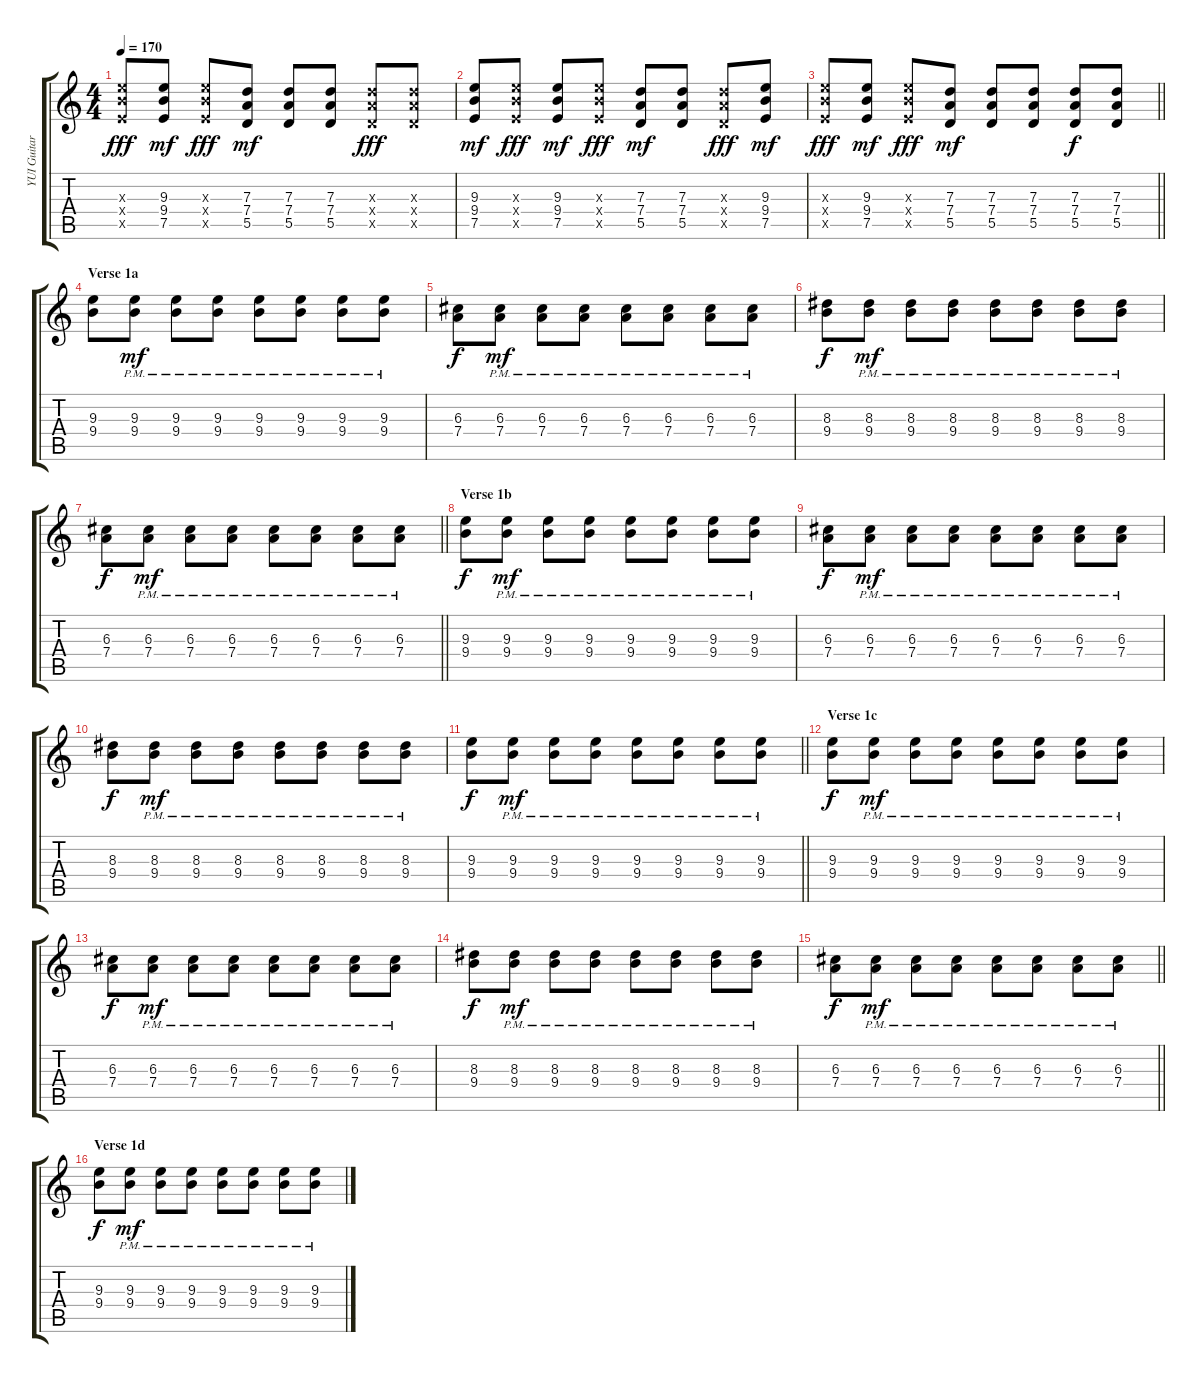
\track ("YUI Guitar (enhance)" "YUI Guitar") {instrument distortionguitar}
\staff {score tabs}
\tuning (E4 B3 G3 D3 A2 E2) {hide}
\ts (4 4)
\tempo 170
\clef g2
\ks c
(9.3{x} 9.4{x} 7.5{x}).8{dy fff} (9.3 9.4 7.5).8{dy mf} (9.3{x} 9.4{x} 7.5{x}).8{dy fff} (7.3 7.4 5.5).8{dy mf} (7.3 7.4 5.5).8 (7.3 7.4 5.5).8 (7.3{x} 7.4{x} 5.5{x}).8{dy fff} (7.3{x} 7.4{x} 5.5{x}).8 |
(9.3 9.4 7.5).8{dy mf} (9.3{x} 9.4{x} 7.5{x}).8{dy fff} (9.3 9.4 7.5).8{dy mf} (9.3{x} 9.4{x} 7.5{x}).8{dy fff} (7.3 7.4 5.5).8{dy mf} (7.3 7.4 5.5).8 (7.3{x} 7.4{x} 5.5{x}).8{dy fff} (9.3 9.4 7.5).8{dy mf} |
\barLineRight lightlight
(9.3{x} 9.4{x} 7.5{x}).8{dy fff} (9.3 9.4 7.5).8{dy mf} (9.3{x} 9.4{x} 7.5{x}).8{dy fff} (7.3 7.4 5.5).8{dy mf} (7.3 7.4 5.5).8 (7.3 7.4 5.5).8 (7.3 7.4 5.5).8{dy f} (7.3 7.4 5.5).8 |
\section ("" "Verse 1a")
(9.3 9.4).8 (9.3{pm} 9.4{pm}).8{dy mf} (9.3{pm} 9.4{pm}).8 (9.3{pm} 9.4{pm}).8 (9.3{pm} 9.4{pm}).8 (9.3{pm} 9.4{pm}).8 (9.3{pm} 9.4{pm}).8 (9.3{pm} 9.4{pm}).8 |
(6.3 7.4).8{dy f} (6.3{pm} 7.4{pm}).8{dy mf} (6.3{pm} 7.4{pm}).8 (6.3{pm} 7.4{pm}).8 (6.3{pm} 7.4{pm}).8 (6.3{pm} 7.4{pm}).8 (6.3{pm} 7.4{pm}).8 (6.3{pm} 7.4{pm}).8 |
(8.3 9.4).8{dy f} (8.3{pm} 9.4{pm}).8{dy mf} (8.3{pm} 9.4{pm}).8 (8.3{pm} 9.4{pm}).8 (8.3{pm} 9.4{pm}).8 (8.3{pm} 9.4{pm}).8 (8.3{pm} 9.4{pm}).8 (8.3{pm} 9.4{pm}).8 |
\barLineRight lightlight
(6.3 7.4).8{dy f} (6.3{pm} 7.4{pm}).8{dy mf} (6.3{pm} 7.4{pm}).8 (6.3{pm} 7.4{pm}).8 (6.3{pm} 7.4{pm}).8 (6.3{pm} 7.4{pm}).8 (6.3{pm} 7.4{pm}).8 (6.3{pm} 7.4{pm}).8 |
\section ("" "Verse 1b")
(9.3 9.4).8{dy f} (9.3{pm} 9.4{pm}).8{dy mf} (9.3{pm} 9.4{pm}).8 (9.3{pm} 9.4{pm}).8 (9.3{pm} 9.4{pm}).8 (9.3{pm} 9.4{pm}).8 (9.3{pm} 9.4{pm}).8 (9.3{pm} 9.4{pm}).8 |
(6.3 7.4).8{dy f} (6.3{pm} 7.4{pm}).8{dy mf} (6.3{pm} 7.4{pm}).8 (6.3{pm} 7.4{pm}).8 (6.3{pm} 7.4{pm}).8 (6.3{pm} 7.4{pm}).8 (6.3{pm} 7.4{pm}).8 (6.3{pm} 7.4{pm}).8 |
(8.3 9.4).8{dy f} (8.3{pm} 9.4{pm}).8{dy mf} (8.3{pm} 9.4{pm}).8 (8.3{pm} 9.4{pm}).8 (8.3{pm} 9.4{pm}).8 (8.3{pm} 9.4{pm}).8 (8.3{pm} 9.4{pm}).8 (8.3{pm} 9.4{pm}).8 |
\barLineRight lightlight
(9.3 9.4).8{dy f} (9.3{pm} 9.4{pm}).8{dy mf} (9.3{pm} 9.4{pm}).8 (9.3{pm} 9.4{pm}).8 (9.3{pm} 9.4{pm}).8 (9.3{pm} 9.4{pm}).8 (9.3{pm} 9.4{pm}).8 (9.3{pm} 9.4{pm}).8 |
\section ("" "Verse 1c")
(9.3 9.4).8{dy f} (9.3{pm} 9.4{pm}).8{dy mf} (9.3{pm} 9.4{pm}).8 (9.3{pm} 9.4{pm}).8 (9.3{pm} 9.4{pm}).8 (9.3{pm} 9.4{pm}).8 (9.3{pm} 9.4{pm}).8 (9.3{pm} 9.4{pm}).8 |
(6.3 7.4).8{dy f} (6.3{pm} 7.4{pm}).8{dy mf} (6.3{pm} 7.4{pm}).8 (6.3{pm} 7.4{pm}).8 (6.3{pm} 7.4{pm}).8 (6.3{pm} 7.4{pm}).8 (6.3{pm} 7.4{pm}).8 (6.3{pm} 7.4{pm}).8 |
(8.3 9.4).8{dy f} (8.3{pm} 9.4{pm}).8{dy mf} (8.3{pm} 9.4{pm}).8 (8.3{pm} 9.4{pm}).8 (8.3{pm} 9.4{pm}).8 (8.3{pm} 9.4{pm}).8 (8.3{pm} 9.4{pm}).8 (8.3{pm} 9.4{pm}).8 |
\barLineRight lightlight
(6.3 7.4).8{dy f} (6.3{pm} 7.4{pm}).8{dy mf} (6.3{pm} 7.4{pm}).8 (6.3{pm} 7.4{pm}).8 (6.3{pm} 7.4{pm}).8 (6.3{pm} 7.4{pm}).8 (6.3{pm} 7.4{pm}).8 (6.3{pm} 7.4{pm}).8 |
\section ("" "Verse 1d")
(9.3 9.4).8{dy f} (9.3{pm} 9.4{pm}).8{dy mf} (9.3{pm} 9.4{pm}).8 (9.3{pm} 9.4{pm}).8 (9.3{pm} 9.4{pm}).8 (9.3{pm} 9.4{pm}).8 (9.3{pm} 9.4{pm}).8 (9.3{pm} 9.4{pm}).8
